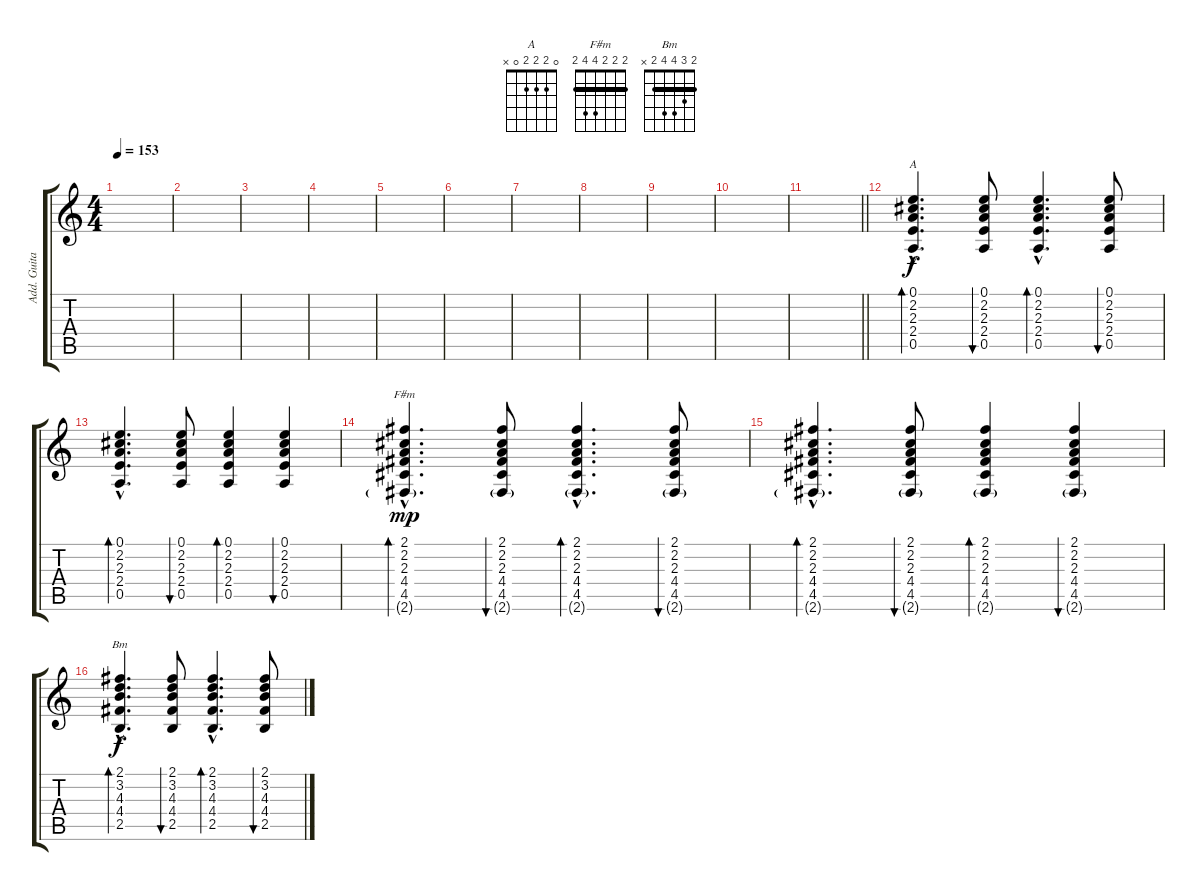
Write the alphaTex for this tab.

\track ("Add. Guitar 2" "Add. Guita") {instrument distortionguitar}
\staff {score tabs}
\tuning (E4 B3 G3 D3 A2 E2) {hide}
\chord ("A" 0 2 2 2 0 x)
\chord ("F#m" 2 2 2 4 4 2) {barre 2}
\chord ("Bm" 2 3 4 4 2 x) {barre 2}
\ts (4 4)
\tempo 153
\clef g2
\ks c
|
|
|
|
|
|
|
|
|
|
\barLineRight lightlight
|
(0.1{hac} 2.2{hac} 2.3{hac} 2.4{hac} 0.5{hac}).4{d bd 60 ch "A"} (0.1 2.2 2.3 2.4 0.5).8{bu 60} (0.1{hac} 2.2{hac} 2.3{hac} 2.4{hac} 0.5{hac}).4{d bd 60} (0.1 2.2 2.3 2.4 0.5).8{bu 60} |
(0.1{hac} 2.2{hac} 2.3{hac} 2.4{hac} 0.5{hac}).4{d bd 60} (0.1 2.2 2.3 2.4 0.5).8{bu 60} (0.1 2.2 2.3 2.4 0.5).4{bd 60} (0.1 2.2 2.3 2.4 0.5).4{bu 60} |
(2.1{hac} 2.2{hac} 2.3{hac} 4.4{hac} 4.5{hac} 2.6{g hac}).4{d bd 60 ch "F#m" dy mp} (2.1 2.2 2.3 4.4 4.5 2.6{g}).8{bu 60} (2.1{hac} 2.2{hac} 2.3{hac} 4.4{hac} 4.5{hac} 2.6{g hac}).4{d bd 60} (2.1 2.2 2.3 4.4 4.5 2.6{g}).8{bu 60} |
(2.1{hac} 2.2{hac} 2.3{hac} 4.4{hac} 4.5{hac} 2.6{g hac}).4{d bd 60} (2.1 2.2 2.3 4.4 4.5 2.6{g}).8{bu 60} (2.1 2.2 2.3 4.4 4.5 2.6{g}).4{bd 60} (2.1 2.2 2.3 4.4 4.5 2.6{g}).4{bu 60} |
(2.1{hac} 3.2{hac} 4.3{hac} 4.4{hac} 2.5{hac}).4{d bd 60 ch "Bm" dy f} (2.1 3.2 4.3 4.4 2.5).8{bu 60} (2.1{hac} 3.2{hac} 4.3{hac} 4.4{hac} 2.5{hac}).4{d bd 60} (2.1 3.2 4.3 4.4 2.5).8{bu 60}
